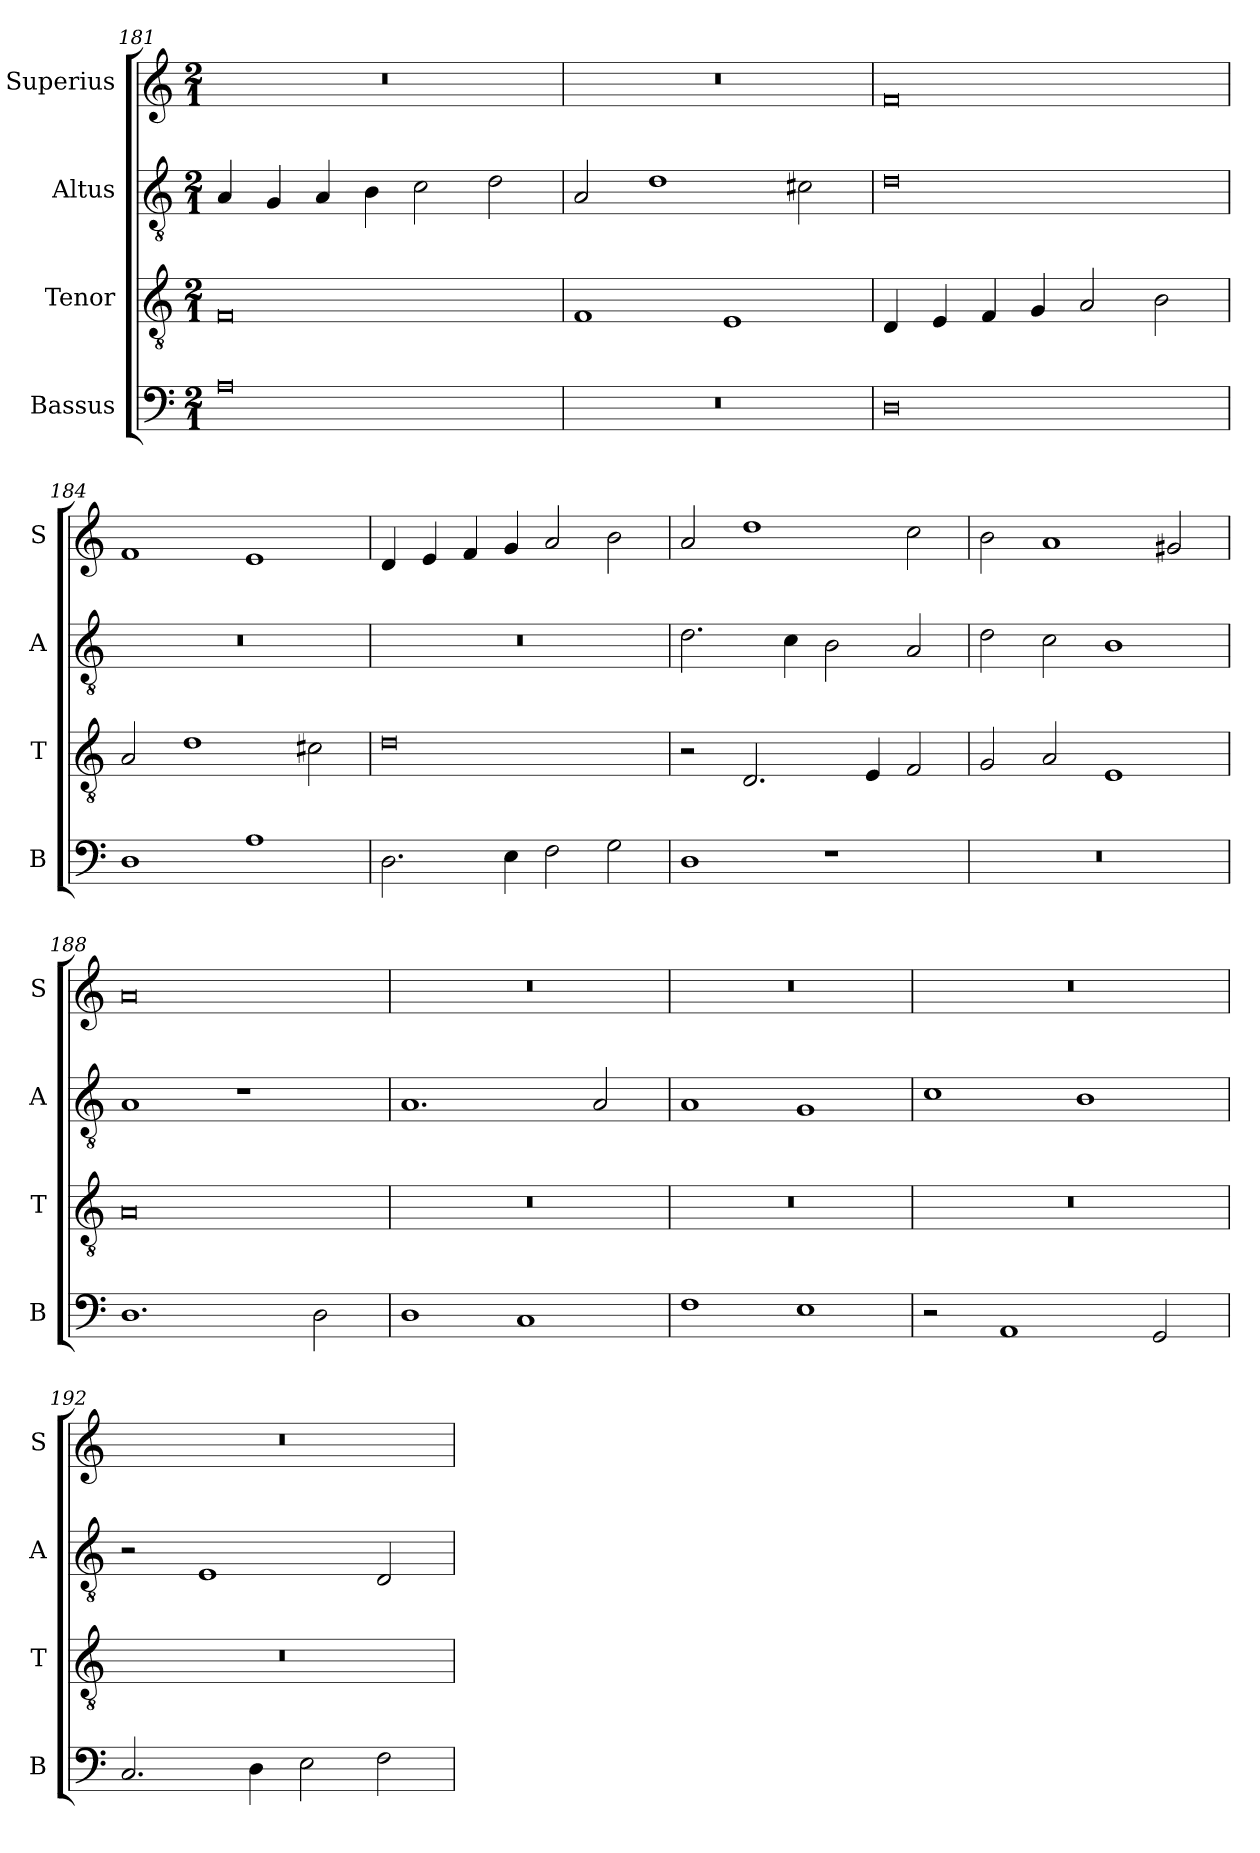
**kern	**kern	**kern	**kern
*part4	*part3	*part2	*part1
*staff4	*staff3	*staff2	*staff1
*I"Bassus	*I"Tenor	*I"Altus	*I"Superius
*I'B	*I'T	*I'A	*I'S
*clefF4	*clefGv2	*clefGv2	*clefG2
*k[]	*k[]	*k[]	*k[]
*M2/1	*M2/1	*M2/1	*M2/1
=181	=181	=181	=181
0A	0F	4A/	0r
.	.	4G/	.
.	.	4A/	.
.	.	4B\	.
.	.	2c\	.
.	.	2d\	.
=182	=182	=182	=182
0r	1F	2A/	0r
.	.	1d	.
.	1E	.	.
.	.	2c#X\	.
=183	=183	=183	=183
0D	4D/	0d	0f
.	4E/	.	.
.	4F/	.	.
.	4G/	.	.
.	2A/	.	.
.	2B\	.	.
=184	=184	=184	=184
1D	2A/	0r	1f
.	1d	.	.
1A	.	.	1e
.	2c#X\	.	.
=185	=185	=185	=185
2.D\	0d	0r	4d/
.	.	.	4e/
.	.	.	4f/
4E\	.	.	4g/
2F\	.	.	2a/
2G\	.	.	2b\
=186	=186	=186	=186
1D	2r	2.d\	2a/
.	2.D/	.	1dd
.	.	4c\	.
1r	.	2B\	.
.	4E/	.	.
.	2F/	2A/	2cc\
=187	=187	=187	=187
0r	2G/	2d\	2b\
.	2A/	2c\	1a
.	1E	1B	.
.	.	.	2g#X/
=188	=188	=188	=188
1.D	0A	1A	0a
.	.	1r	.
2D\	.	.	.
=189	=189	=189	=189
1D	0r	1.A	0r
1C	.	.	.
.	.	2A/	.
=190	=190	=190	=190
1F	0r	1A	0r
1E	.	1G	.
=191	=191	=191	=191
2r	0r	1c	0r
1AA	.	.	.
.	.	1B	.
2GG/	.	.	.
=192	=192	=192	=192
2.C/	0r	2r	0r
.	.	1E	.
4D\	.	.	.
2E\	.	.	.
2F\	.	2D/	.
=	=	=	=
*-	*-	*-	*-
